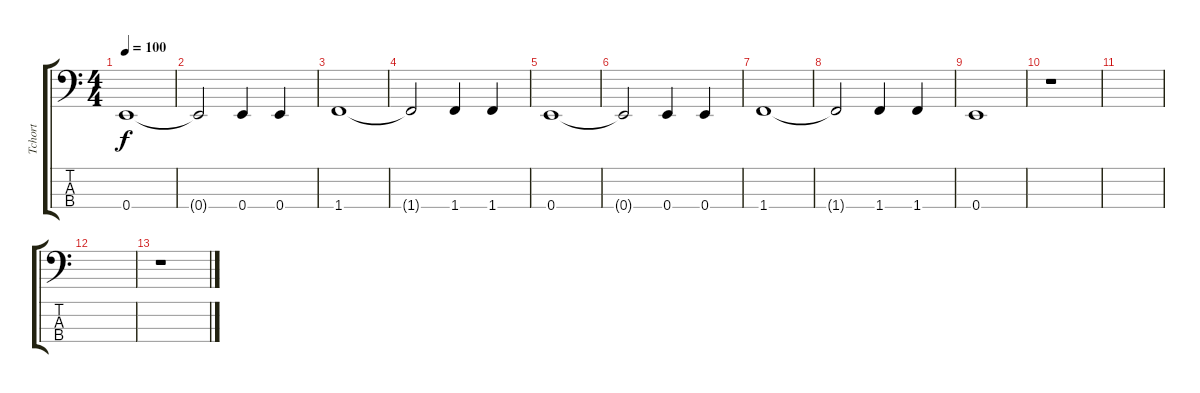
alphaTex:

\track ("Tchort" "Tchort") {instrument electricbasspick}
\staff {score tabs}
\tuning (G2 D2 A1 E1) {hide}
\ts (4 4)
\tempo 100
\clef f4
\ks c
0.4.1{dy f} |
0.4{t}.2 0.4.4 0.4.4 |
1.4.1 |
1.4{t}.2 1.4.4 1.4.4 |
0.4.1 |
0.4{t}.2 0.4.4 0.4.4 |
1.4.1 |
1.4{t}.2 1.4.4 1.4.4 |
0.4.1 |
r.1 |
|
|
r.1
